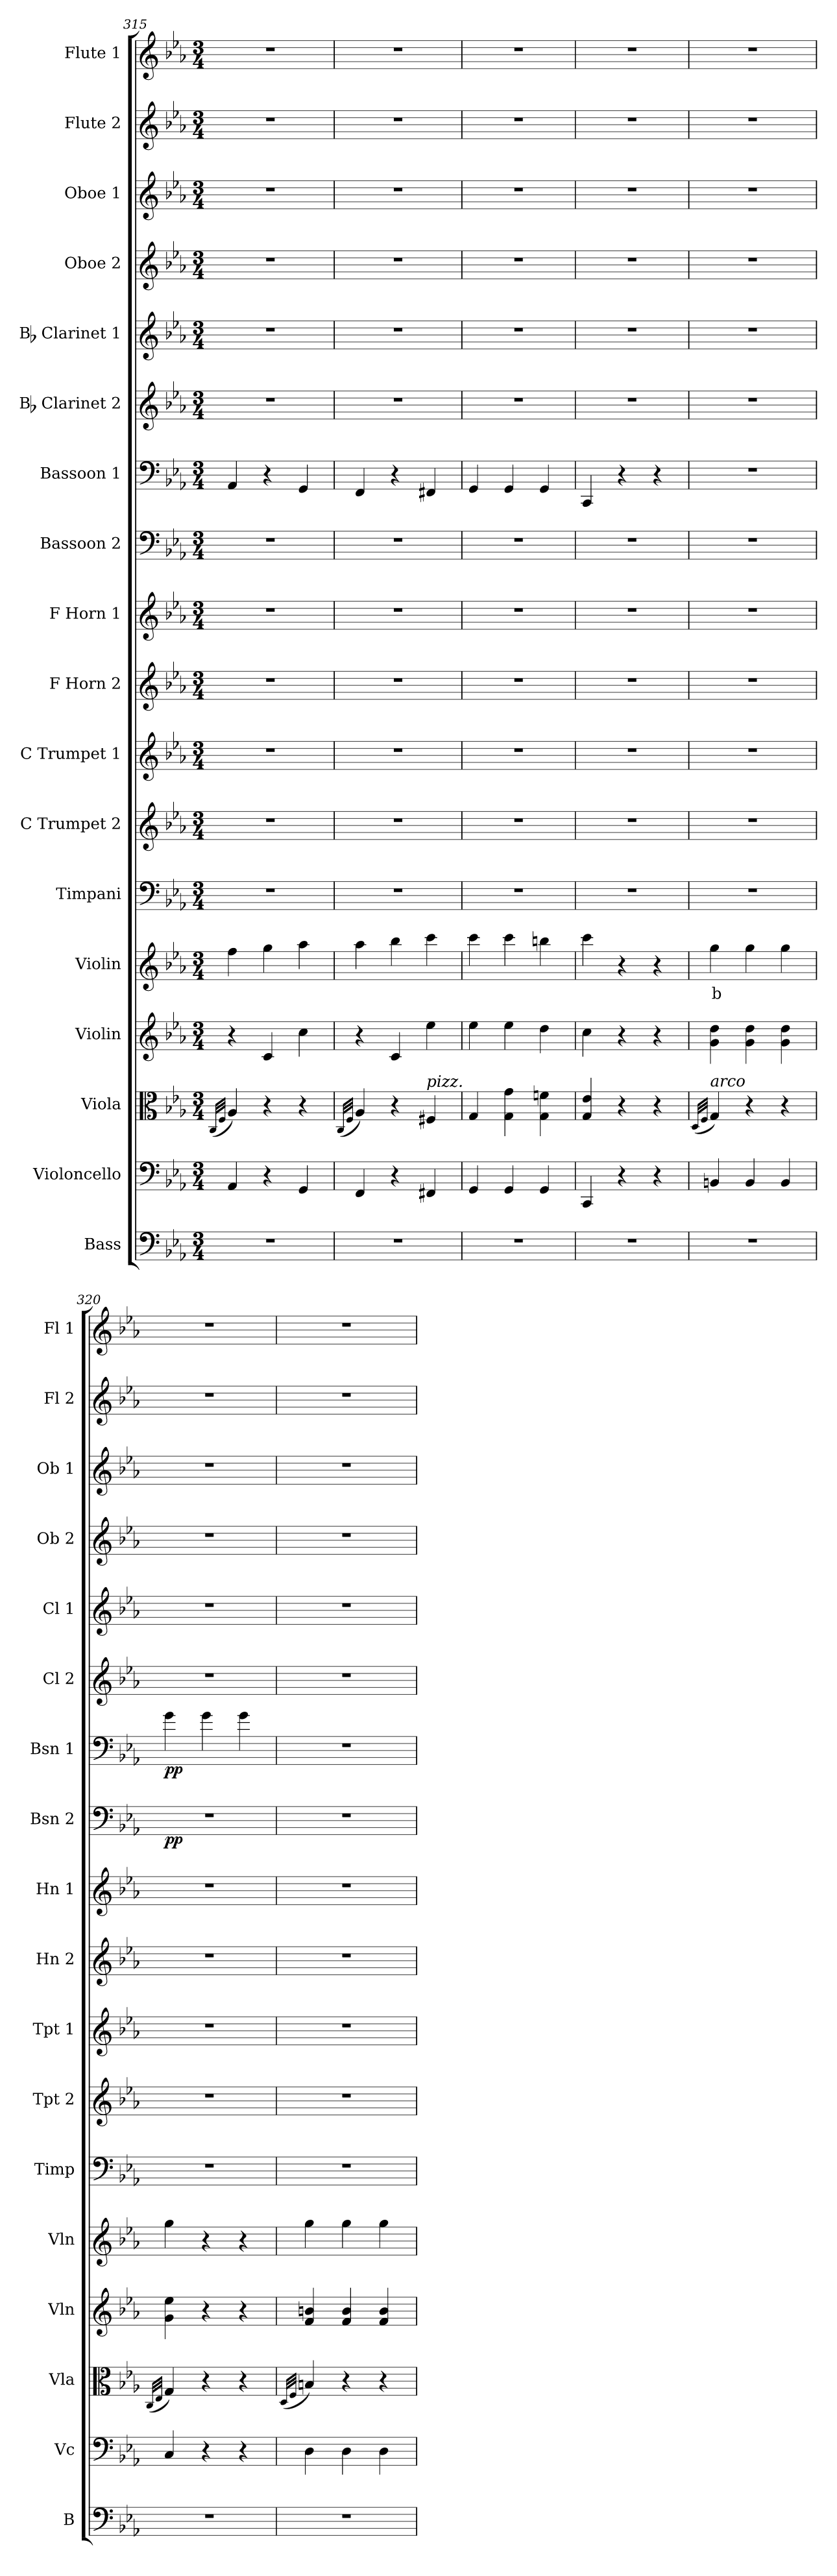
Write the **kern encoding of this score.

**kern	**kern	**kern	**kern	**kern	**text	**kern	**kern	**kern	**kern	**kern	**kern	**dynam	**kern	**dynam	**kern	**kern	**kern	**kern	**kern	**kern
*part18	*part17	*part16	*part15	*part14	*part14	*part13	*part12	*part11	*part10	*part9	*part8	*part8	*part7	*part7	*part6	*part5	*part4	*part3	*part2	*part1
*staff18	*staff17	*staff16	*staff15	*staff14	*staff14	*staff13	*staff12	*staff11	*staff10	*staff9	*staff8	*staff8	*staff7	*staff7	*staff6	*staff5	*staff4	*staff3	*staff2	*staff1
*I"Bass	*I"Violoncello	*I"Viola	*I"Violin	*I"Violin	*	*I"Timpani	*I"C Trumpet 2	*I"C Trumpet 1	*I"F Horn 2	*I"F Horn 1	*I"Bassoon 2	*	*I"Bassoon 1	*	*I"Bb Clarinet 2	*I"Bb Clarinet 1	*I"Oboe 2	*I"Oboe 1	*I"Flute 2	*I"Flute 1
*I'B	*I'Vc	*I'Vla	*I'Vln	*I'Vln	*	*I'Timp	*I'Tpt 2	*I'Tpt 1	*I'Hn 2	*I'Hn 1	*I'Bsn 2	*	*I'Bsn 1	*	*I'Cl 2	*I'Cl 1	*I'Ob 2	*I'Ob 1	*I'Fl 2	*I'Fl 1
*clefF4	*clefF4	*clefC3	*clefG2	*clefG2	*	*clefF4	*clefG2	*clefG2	*clefG2	*clefG2	*clefF4	*	*clefF4	*	*clefG2	*clefG2	*clefG2	*clefG2	*clefG2	*clefG2
*ITrd7c12	*	*	*	*	*	*	*	*	*ITrd4c7	*ITrd4c7	*	*	*	*	*ITrd1c2	*ITrd1c2	*	*	*	*
*k[b-e-a-]	*k[b-e-a-]	*k[b-e-a-]	*k[b-e-a-]	*k[b-e-a-]	*	*k[b-e-a-]	*k[b-e-a-]	*k[b-e-a-]	*k[b-e-a-d-]	*k[b-e-a-d-]	*k[b-e-a-]	*	*k[b-e-a-]	*	*k[b-e-a-d-g-]	*k[b-e-a-d-g-]	*k[b-e-a-]	*k[b-e-a-]	*k[b-e-a-]	*k[b-e-a-]
*M3/4	*M3/4	*M3/4	*M3/4	*M3/4	*	*M3/4	*M3/4	*M3/4	*M3/4	*M3/4	*M3/4	*	*M3/4	*	*M3/4	*M3/4	*M3/4	*M3/4	*M3/4	*M3/4
=315	=315	=315	=315	=315	=315	=315	=315	=315	=315	=315	=315	=315	=315	=315	=315	=315	=315	=315	=315	=315
.	.	(32qCLLL	.	.	.	.	.	.	.	.	.	.	.	.	.	.	.	.	.	.
.	.	32qFJJJ	.	.	.	.	.	.	.	.	.	.	.	.	.	.	.	.	.	.
2.r	4AA-	4A-)	4r	4ff	.	2.r	2.r	2.r	2.r	2.r	2.r	.	4AA-	.	2.r	2.r	2.r	2.r	2.r	2.r
.	4r	4r	4c	4gg	.	.	.	.	.	.	.	.	4r	.	.	.	.	.	.	.
.	4GG	4r	4cc	4aa-	.	.	.	.	.	.	.	.	4GG	.	.	.	.	.	.	.
=316	=316	=316	=316	=316	=316	=316	=316	=316	=316	=316	=316	=316	=316	=316	=316	=316	=316	=316	=316	=316
.	.	(32qCLLL	.	.	.	.	.	.	.	.	.	.	.	.	.	.	.	.	.	.
.	.	32qFJJJ	.	.	.	.	.	.	.	.	.	.	.	.	.	.	.	.	.	.
2.r	4FF	4A-)	4r	4aa-	.	2.r	2.r	2.r	2.r	2.r	2.r	.	4FF	.	2.r	2.r	2.r	2.r	2.r	2.r
.	4r	4r	4c	4bb-	.	.	.	.	.	.	.	.	4r	.	.	.	.	.	.	.
!	!	!LO:TX:a:i:t=pizz.	!	!	!	!	!	!	!	!	!	!	!	!	!	!	!	!	!	!
.	4FF#X	4F#X	4ee-	4ccc	.	.	.	.	.	.	.	.	4FF#X	.	.	.	.	.	.	.
=317	=317	=317	=317	=317	=317	=317	=317	=317	=317	=317	=317	=317	=317	=317	=317	=317	=317	=317	=317	=317
2.r	4GG	4G	4ee-	4ccc	.	2.r	2.r	2.r	2.r	2.r	2.r	.	4GG	.	2.r	2.r	2.r	2.r	2.r	2.r
.	4GG	4G\ 4g\	4ee-	4ccc	.	.	.	.	.	.	.	.	4GG	.	.	.	.	.	.	.
.	4GG	4G\ 4fn\	4dd	4bbn	.	.	.	.	.	.	.	.	4GG	.	.	.	.	.	.	.
=318	=318	=318	=318	=318	=318	=318	=318	=318	=318	=318	=318	=318	=318	=318	=318	=318	=318	=318	=318	=318
2.r	4CC	4G/ 4e-/	4cc	4ccc	.	2.r	2.r	2.r	2.r	2.r	2.r	.	4CC	.	2.r	2.r	2.r	2.r	2.r	2.r
.	4r	4r	4r	4r	.	.	.	.	.	.	.	.	4r	.	.	.	.	.	.	.
.	4r	4r	4r	4r	.	.	.	.	.	.	.	.	4r	.	.	.	.	.	.	.
=319	=319	=319	=319	=319	=319	=319	=319	=319	=319	=319	=319	=319	=319	=319	=319	=319	=319	=319	=319	=319
.	.	(32qDLLL	.	.	.	.	.	.	.	.	.	.	.	.	.	.	.	.	.	.
.	.	32qFJJJ	.	.	.	.	.	.	.	.	.	.	.	.	.	.	.	.	.	.
!	!	!LO:TX:a:i:t=arco	!	!	!	!	!	!	!	!	!	!	!	!	!	!	!	!	!	!
!	!	!	!	!	!LO:LY:b	!	!	!	!	!	!	!	!	!	!	!	!	!	!	!
2.r	4BBn	4G)	4g\ 4dd\	4gg	b	2.r	2.r	2.r	2.r	2.r	2.r	.	2.r	.	2.r	2.r	2.r	2.r	2.r	2.r
.	4BB	4r	4g\ 4dd\	4gg	.	.	.	.	.	.	.	.	.	.	.	.	.	.	.	.
.	4BB	4r	4g\ 4dd\	4gg	.	.	.	.	.	.	.	.	.	.	.	.	.	.	.	.
=320	=320	=320	=320	=320	=320	=320	=320	=320	=320	=320	=320	=320	=320	=320	=320	=320	=320	=320	=320	=320
.	.	(32qCLLL	.	.	.	.	.	.	.	.	.	.	.	.	.	.	.	.	.	.
.	.	32qE-JJJ	.	.	.	.	.	.	.	.	.	.	.	.	.	.	.	.	.	.
!	!	!	!	!	!	!	!	!	!	!	!	!LO:DY:b	!	!LO:DY:b	!	!	!	!	!	!
2.r	4C	4G)	4g\ 4ee-\	4gg	.	2.r	2.r	2.r	2.r	2.r	2.r	pp	4g	pp	2.r	2.r	2.r	2.r	2.r	2.r
.	4r	4r	4r	4r	.	.	.	.	.	.	.	.	4g	.	.	.	.	.	.	.
.	4r	4r	4r	4r	.	.	.	.	.	.	.	.	4g	.	.	.	.	.	.	.
!!LO:LB:g=z
=321	=321	=321	=321	=321	=321	=321	=321	=321	=321	=321	=321	=321	=321	=321	=321	=321	=321	=321	=321	=321
.	.	(32qDLLL	.	.	.	.	.	.	.	.	.	.	.	.	.	.	.	.	.	.
.	.	32qFJJJ	.	.	.	.	.	.	.	.	.	.	.	.	.	.	.	.	.	.
2.r	4D	4Bn)	4f/ 4bn/	4gg	.	2.r	2.r	2.r	2.r	2.r	2.r	.	2.r	.	2.r	2.r	2.r	2.r	2.r	2.r
.	4D	4r	4f/ 4b/	4gg	.	.	.	.	.	.	.	.	.	.	.	.	.	.	.	.
.	4D	4r	4f/ 4b/	4gg	.	.	.	.	.	.	.	.	.	.	.	.	.	.	.	.
=	=	=	=	=	=	=	=	=	=	=	=	=	=	=	=	=	=	=	=	=
*-	*-	*-	*-	*-	*-	*-	*-	*-	*-	*-	*-	*-	*-	*-	*-	*-	*-	*-	*-	*-
